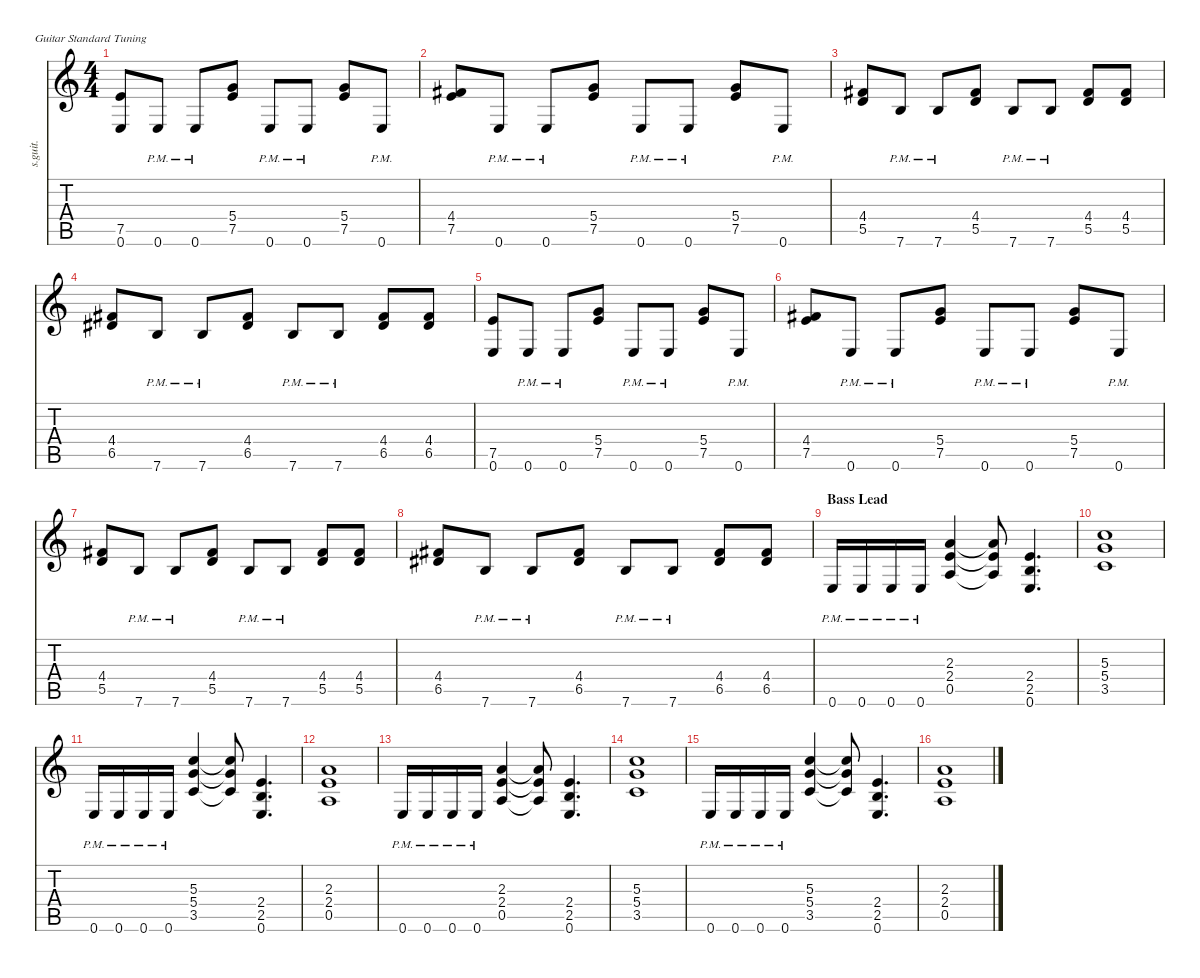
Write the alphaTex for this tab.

\defaultSystemsLayout 4
\hideDynamics
\bracketExtendMode nobrackets
\track ("James Hetfield - Rhythm Guitar" "s.guit.") {instrument distortionguitar}
\staff {score tabs}
\tuning (E4 B3 G3 D3 A2 E2)
\ts (4 4)
\tempo (130 hide)
\clef g2
\ks c
(7.5 0.6).8{lyrics (0 "") lyrics (1 "") lyrics (2 "") lyrics (3 "") lyrics (4 "") dy f} 0.6{pm}.8{lyrics (0 "") lyrics (1 "") lyrics (2 "") lyrics (3 "") lyrics (4 "")} 0.6{pm}.8{lyrics (0 "") lyrics (1 "") lyrics (2 "") lyrics (3 "") lyrics (4 "")} (5.4 7.5).8{lyrics (0 "") lyrics (1 "") lyrics (2 "") lyrics (3 "") lyrics (4 "")} 0.6{pm}.8{lyrics (0 "") lyrics (1 "") lyrics (2 "") lyrics (3 "") lyrics (4 "")} 0.6{pm}.8{lyrics (0 "") lyrics (1 "") lyrics (2 "") lyrics (3 "") lyrics (4 "")} (5.4 7.5).8{lyrics (0 "") lyrics (1 "") lyrics (2 "") lyrics (3 "") lyrics (4 "")} 0.6{pm}.8{lyrics (0 "") lyrics (1 "") lyrics (2 "") lyrics (3 "") lyrics (4 "")} |
(4.4{acc #} 7.5).8{lyrics (0 "") lyrics (1 "") lyrics (2 "") lyrics (3 "") lyrics (4 "")} 0.6{pm}.8{lyrics (0 "") lyrics (1 "") lyrics (2 "") lyrics (3 "") lyrics (4 "")} 0.6{pm}.8{lyrics (0 "") lyrics (1 "") lyrics (2 "") lyrics (3 "") lyrics (4 "")} (5.4 7.5).8{lyrics (0 "") lyrics (1 "") lyrics (2 "") lyrics (3 "") lyrics (4 "")} 0.6{pm}.8{lyrics (0 "") lyrics (1 "") lyrics (2 "") lyrics (3 "") lyrics (4 "")} 0.6{pm}.8{lyrics (0 "") lyrics (1 "") lyrics (2 "") lyrics (3 "") lyrics (4 "")} (5.4 7.5).8{lyrics (0 "") lyrics (1 "") lyrics (2 "") lyrics (3 "") lyrics (4 "")} 0.6{pm}.8{lyrics (0 "") lyrics (1 "") lyrics (2 "") lyrics (3 "") lyrics (4 "")} |
(4.4{acc #} 5.5).8{lyrics (0 "") lyrics (1 "") lyrics (2 "") lyrics (3 "") lyrics (4 "")} 7.6{pm}.8{lyrics (0 "") lyrics (1 "") lyrics (2 "") lyrics (3 "") lyrics (4 "")} 7.6{pm}.8{lyrics (0 "") lyrics (1 "") lyrics (2 "") lyrics (3 "") lyrics (4 "")} (4.4{acc #} 5.5).8{lyrics (0 "") lyrics (1 "") lyrics (2 "") lyrics (3 "") lyrics (4 "")} 7.6{pm}.8{lyrics (0 "") lyrics (1 "") lyrics (2 "") lyrics (3 "") lyrics (4 "")} 7.6{pm}.8{lyrics (0 "") lyrics (1 "") lyrics (2 "") lyrics (3 "") lyrics (4 "")} (4.4{acc #} 5.5).8{lyrics (0 "") lyrics (1 "") lyrics (2 "") lyrics (3 "") lyrics (4 "")} (4.4{acc #} 5.5).8{lyrics (0 "") lyrics (1 "") lyrics (2 "") lyrics (3 "") lyrics (4 "")} |
(4.4{acc #} 6.5{acc #}).8{lyrics (0 "") lyrics (1 "") lyrics (2 "") lyrics (3 "") lyrics (4 "")} 7.6{pm}.8{lyrics (0 "") lyrics (1 "") lyrics (2 "") lyrics (3 "") lyrics (4 "")} 7.6{pm}.8{lyrics (0 "") lyrics (1 "") lyrics (2 "") lyrics (3 "") lyrics (4 "")} (4.4{acc #} 6.5{acc #}).8{lyrics (0 "") lyrics (1 "") lyrics (2 "") lyrics (3 "") lyrics (4 "")} 7.6{pm}.8{lyrics (0 "") lyrics (1 "") lyrics (2 "") lyrics (3 "") lyrics (4 "")} 7.6{pm}.8{lyrics (0 "") lyrics (1 "") lyrics (2 "") lyrics (3 "") lyrics (4 "")} (4.4{acc #} 6.5{acc #}).8{lyrics (0 "") lyrics (1 "") lyrics (2 "") lyrics (3 "") lyrics (4 "")} (4.4{acc #} 6.5{acc #}).8{lyrics (0 "") lyrics (1 "") lyrics (2 "") lyrics (3 "") lyrics (4 "")} |
(7.5 0.6).8{lyrics (0 "") lyrics (1 "") lyrics (2 "") lyrics (3 "") lyrics (4 "")} 0.6{pm}.8{lyrics (0 "") lyrics (1 "") lyrics (2 "") lyrics (3 "") lyrics (4 "")} 0.6{pm}.8{lyrics (0 "") lyrics (1 "") lyrics (2 "") lyrics (3 "") lyrics (4 "")} (5.4 7.5).8{lyrics (0 "") lyrics (1 "") lyrics (2 "") lyrics (3 "") lyrics (4 "")} 0.6{pm}.8{lyrics (0 "") lyrics (1 "") lyrics (2 "") lyrics (3 "") lyrics (4 "")} 0.6{pm}.8{lyrics (0 "") lyrics (1 "") lyrics (2 "") lyrics (3 "") lyrics (4 "")} (5.4 7.5).8{lyrics (0 "") lyrics (1 "") lyrics (2 "") lyrics (3 "") lyrics (4 "")} 0.6{pm}.8{lyrics (0 "") lyrics (1 "") lyrics (2 "") lyrics (3 "") lyrics (4 "")} |
(4.4{acc #} 7.5).8{lyrics (0 "") lyrics (1 "") lyrics (2 "") lyrics (3 "") lyrics (4 "")} 0.6{pm}.8{lyrics (0 "") lyrics (1 "") lyrics (2 "") lyrics (3 "") lyrics (4 "")} 0.6{pm}.8{lyrics (0 "") lyrics (1 "") lyrics (2 "") lyrics (3 "") lyrics (4 "")} (5.4 7.5).8{lyrics (0 "") lyrics (1 "") lyrics (2 "") lyrics (3 "") lyrics (4 "")} 0.6{pm}.8{lyrics (0 "") lyrics (1 "") lyrics (2 "") lyrics (3 "") lyrics (4 "")} 0.6{pm}.8{lyrics (0 "") lyrics (1 "") lyrics (2 "") lyrics (3 "") lyrics (4 "")} (5.4 7.5).8{lyrics (0 "") lyrics (1 "") lyrics (2 "") lyrics (3 "") lyrics (4 "")} 0.6{pm}.8{lyrics (0 "") lyrics (1 "") lyrics (2 "") lyrics (3 "") lyrics (4 "")} |
(4.4{acc #} 5.5).8{lyrics (0 "") lyrics (1 "") lyrics (2 "") lyrics (3 "") lyrics (4 "")} 7.6{pm}.8{lyrics (0 "") lyrics (1 "") lyrics (2 "") lyrics (3 "") lyrics (4 "")} 7.6{pm}.8{lyrics (0 "") lyrics (1 "") lyrics (2 "") lyrics (3 "") lyrics (4 "")} (4.4{acc #} 5.5).8{lyrics (0 "") lyrics (1 "") lyrics (2 "") lyrics (3 "") lyrics (4 "")} 7.6{pm}.8{lyrics (0 "") lyrics (1 "") lyrics (2 "") lyrics (3 "") lyrics (4 "")} 7.6{pm}.8{lyrics (0 "") lyrics (1 "") lyrics (2 "") lyrics (3 "") lyrics (4 "")} (4.4{acc #} 5.5).8{lyrics (0 "") lyrics (1 "") lyrics (2 "") lyrics (3 "") lyrics (4 "")} (4.4{acc #} 5.5).8{lyrics (0 "") lyrics (1 "") lyrics (2 "") lyrics (3 "") lyrics (4 "")} |
(4.4{acc #} 6.5{acc #}).8{lyrics (0 "") lyrics (1 "") lyrics (2 "") lyrics (3 "") lyrics (4 "")} 7.6{pm}.8{lyrics (0 "") lyrics (1 "") lyrics (2 "") lyrics (3 "") lyrics (4 "")} 7.6{pm}.8{lyrics (0 "") lyrics (1 "") lyrics (2 "") lyrics (3 "") lyrics (4 "")} (4.4{acc #} 6.5{acc #}).8{lyrics (0 "") lyrics (1 "") lyrics (2 "") lyrics (3 "") lyrics (4 "")} 7.6{pm}.8{lyrics (0 "") lyrics (1 "") lyrics (2 "") lyrics (3 "") lyrics (4 "")} 7.6{pm}.8{lyrics (0 "") lyrics (1 "") lyrics (2 "") lyrics (3 "") lyrics (4 "")} (4.4{acc #} 6.5{acc #}).8{lyrics (0 "") lyrics (1 "") lyrics (2 "") lyrics (3 "") lyrics (4 "")} (4.4{acc #} 6.5{acc #}).8{lyrics (0 "") lyrics (1 "") lyrics (2 "") lyrics (3 "") lyrics (4 "")} |
\section ("" "Bass Lead")
0.6{pm}.16{lyrics (0 "") lyrics (1 "") lyrics (2 "") lyrics (3 "") lyrics (4 "")} 0.6{pm}.16{lyrics (0 "") lyrics (1 "") lyrics (2 "") lyrics (3 "") lyrics (4 "")} 0.6{pm}.16{lyrics (0 "") lyrics (1 "") lyrics (2 "") lyrics (3 "") lyrics (4 "")} 0.6{pm}.16{lyrics (0 "") lyrics (1 "") lyrics (2 "") lyrics (3 "") lyrics (4 "")} (2.3 2.4 0.5).4{lyrics (0 "") lyrics (1 "") lyrics (2 "") lyrics (3 "") lyrics (4 "")} (2.3{t} 2.4{t} 0.5{t}).8{lyrics (0 "") lyrics (1 "") lyrics (2 "") lyrics (3 "") lyrics (4 "")} (2.4 2.5 0.6).4{d lyrics (0 "") lyrics (1 "") lyrics (2 "") lyrics (3 "") lyrics (4 "")} |
(5.3 5.4 3.5).1{lyrics (0 "") lyrics (1 "") lyrics (2 "") lyrics (3 "") lyrics (4 "")} |
0.6{pm}.16{lyrics (0 "") lyrics (1 "") lyrics (2 "") lyrics (3 "") lyrics (4 "")} 0.6{pm}.16{lyrics (0 "") lyrics (1 "") lyrics (2 "") lyrics (3 "") lyrics (4 "")} 0.6{pm}.16{lyrics (0 "") lyrics (1 "") lyrics (2 "") lyrics (3 "") lyrics (4 "")} 0.6{pm}.16{lyrics (0 "") lyrics (1 "") lyrics (2 "") lyrics (3 "") lyrics (4 "")} (5.3 5.4 3.5).4{lyrics (0 "") lyrics (1 "") lyrics (2 "") lyrics (3 "") lyrics (4 "")} (5.3{t} 5.4{t} 3.5{t}).8{lyrics (0 "") lyrics (1 "") lyrics (2 "") lyrics (3 "") lyrics (4 "")} (2.4 2.5 0.6).4{d lyrics (0 "") lyrics (1 "") lyrics (2 "") lyrics (3 "") lyrics (4 "")} |
(2.3 2.4 0.5).1{lyrics (0 "") lyrics (1 "") lyrics (2 "") lyrics (3 "") lyrics (4 "")} |
0.6{pm}.16{lyrics (0 "") lyrics (1 "") lyrics (2 "") lyrics (3 "") lyrics (4 "")} 0.6{pm}.16{lyrics (0 "") lyrics (1 "") lyrics (2 "") lyrics (3 "") lyrics (4 "")} 0.6{pm}.16{lyrics (0 "") lyrics (1 "") lyrics (2 "") lyrics (3 "") lyrics (4 "")} 0.6{pm}.16{lyrics (0 "") lyrics (1 "") lyrics (2 "") lyrics (3 "") lyrics (4 "")} (2.3 2.4 0.5).4{lyrics (0 "") lyrics (1 "") lyrics (2 "") lyrics (3 "") lyrics (4 "")} (2.3{t} 2.4{t} 0.5{t}).8{lyrics (0 "") lyrics (1 "") lyrics (2 "") lyrics (3 "") lyrics (4 "")} (2.4 2.5 0.6).4{d lyrics (0 "") lyrics (1 "") lyrics (2 "") lyrics (3 "") lyrics (4 "")} |
(5.3 5.4 3.5).1{lyrics (0 "") lyrics (1 "") lyrics (2 "") lyrics (3 "") lyrics (4 "")} |
0.6{pm}.16{lyrics (0 "") lyrics (1 "") lyrics (2 "") lyrics (3 "") lyrics (4 "")} 0.6{pm}.16{lyrics (0 "") lyrics (1 "") lyrics (2 "") lyrics (3 "") lyrics (4 "")} 0.6{pm}.16{lyrics (0 "") lyrics (1 "") lyrics (2 "") lyrics (3 "") lyrics (4 "")} 0.6{pm}.16{lyrics (0 "") lyrics (1 "") lyrics (2 "") lyrics (3 "") lyrics (4 "")} (5.3 5.4 3.5).4{lyrics (0 "") lyrics (1 "") lyrics (2 "") lyrics (3 "") lyrics (4 "")} (5.3{t} 5.4{t} 3.5{t}).8{lyrics (0 "") lyrics (1 "") lyrics (2 "") lyrics (3 "") lyrics (4 "")} (2.4 2.5 0.6).4{d lyrics (0 "") lyrics (1 "") lyrics (2 "") lyrics (3 "") lyrics (4 "")} |
(2.3 2.4 0.5).1{lyrics (0 "") lyrics (1 "") lyrics (2 "") lyrics (3 "") lyrics (4 "")}
